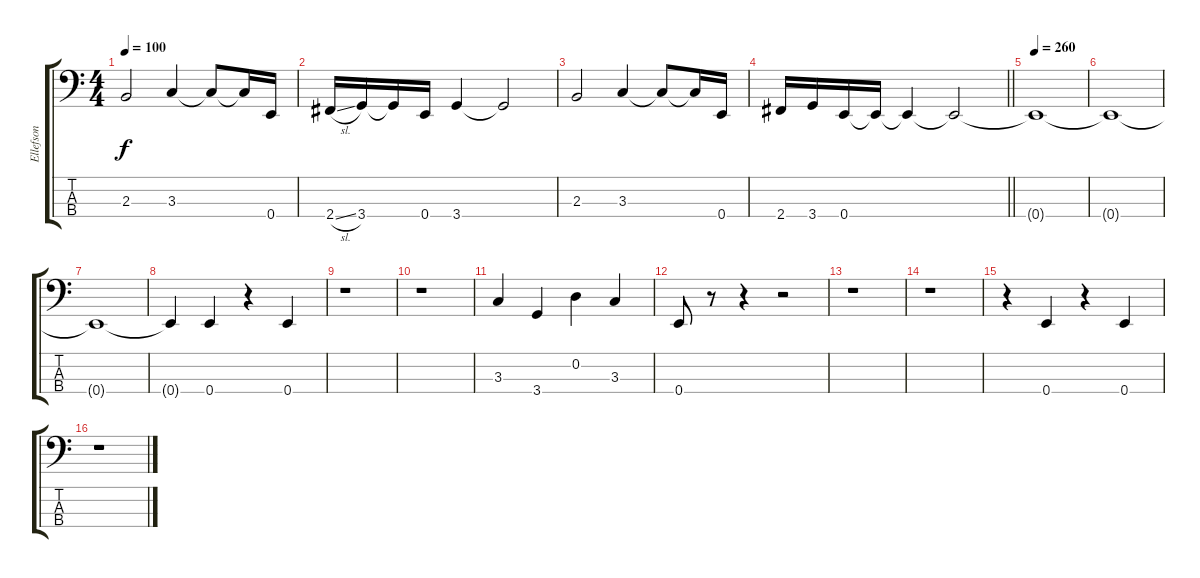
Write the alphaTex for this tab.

\track ("Ellefson" "Ellefson") {instrument electricbasspick}
\staff {score tabs}
\tuning (G2 D2 A1 E1) {hide}
\ts (4 4)
\tempo 100
\clef f4
\ks c
2.3.2{dy f} 3.3.4 3.3{t}.8 3.3{t}.16 0.4.16 |
2.4{sl}.16 3.4.16 3.4{t}.16 0.4.16 3.4.4 3.4{t}.2 |
2.3.2 3.3.4 3.3{t}.8 3.3{t}.16 0.4.16 |
\barLineRight lightlight
2.4.16 3.4.16 0.4.16 0.4{t}.16 0.4{t}.4 0.4{t}.2 |
\tempo 260
0.4{t}.1 |
0.4{t}.1 |
0.4{t}.1 |
0.4{t}.4 0.4.4 r.4 0.4.4 |
r.1 |
r.1 |
3.3.4 3.4.4 0.2.4 3.3.4 |
0.4.8 r.8 r.4 r.2 |
r.1 |
r.1 |
r.4 0.4.4 r.4 0.4.4 |
r.1
